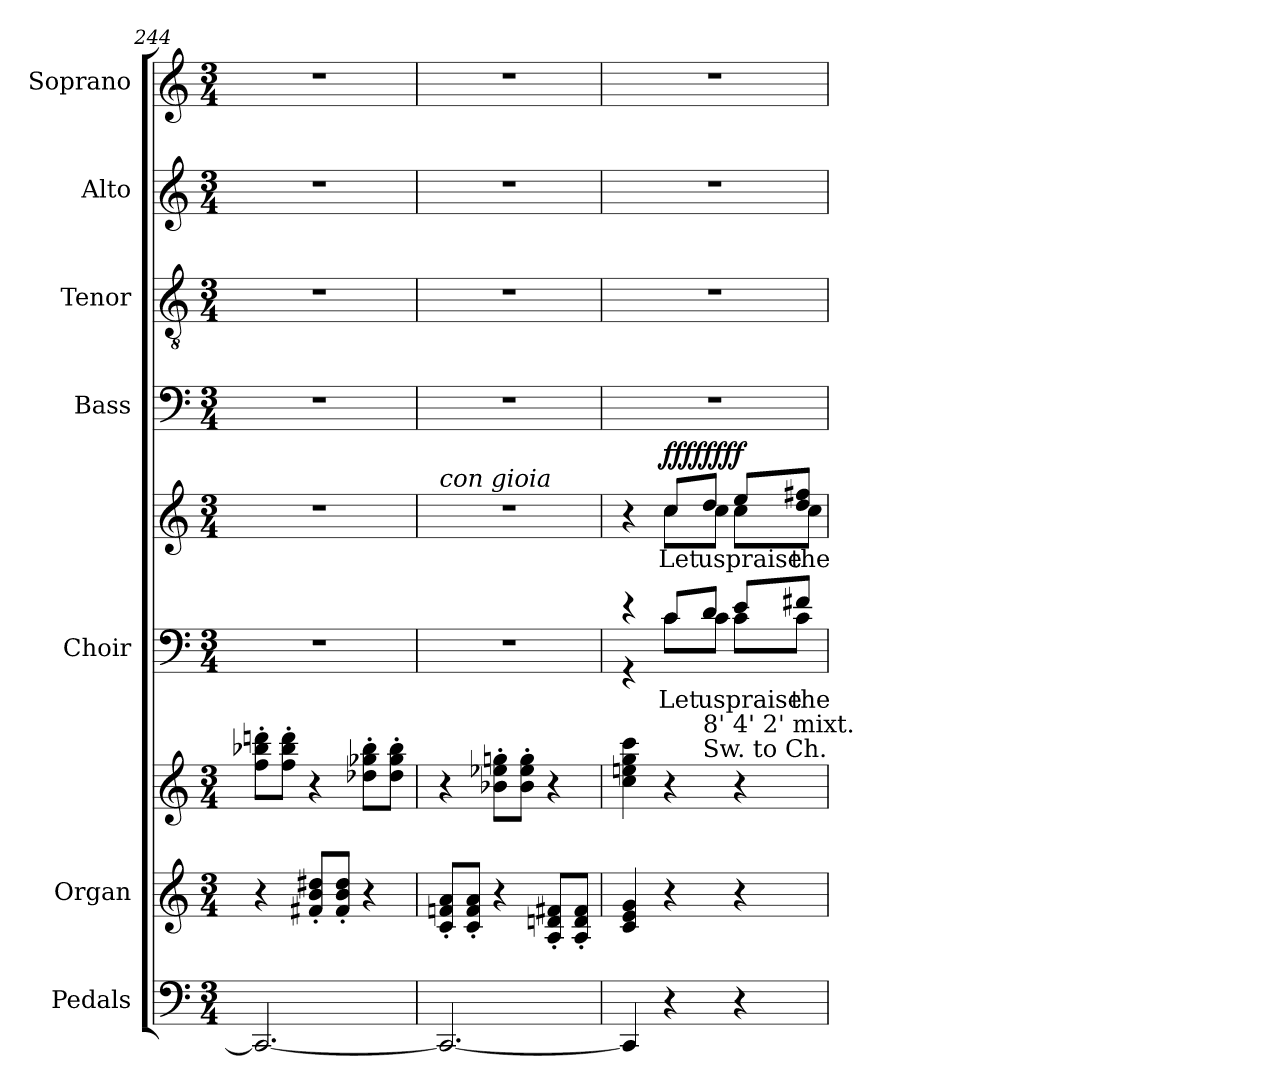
**kern	**kern	**kern	**kern	**text	**kern	**text	**dynam	**kern	**kern	**kern	**kern
*part7	*part6	*part6	*part5	*part5	*part5	*part5	*part5	*part4	*part3	*part2	*part1
*staff9	*staff8	*staff7	*staff6	*staff6	*staff5	*staff5	*staff5/6	*staff4	*staff3	*staff2	*staff1
*I"Pedals	*I"Organ	*	*I"Choir	*	*	*	*	*I"Bass	*I"Tenor	*I"Alto	*I"Soprano
*I'Ped.	*I'Org.	*	*I'Choir	*	*	*	*	*I'B.	*I'T.	*I'A.	*I'S.
*clefF4	*clefG2	*clefG2	*clefF4	*	*clefG2	*	*	*clefF4	*clefGv2	*clefG2	*clefG2
*	*	*	*	*	*	*	*	*	*ITrd7c12	*	*
*k[]	*k[]	*k[]	*k[]	*	*k[]	*	*	*k[]	*k[]	*k[]	*k[]
*C:	*C:	*C:	*C:	*	*C:	*	*	*C:	*C:	*C:	*C:
*M3/4	*M3/4	*M3/4	*M3/4	*	*M3/4	*	*	*M3/4	*M3/4	*M3/4	*M3/4
=244	=244	=244	=244	=244	=244	=244	=244	=244	=244	=244	=244
!	!	!	!LO:N:vis=1	!	!LO:N:vis=1	!	!	!LO:N:vis=1	!LO:N:vis=1	!LO:N:vis=1	!LO:N:vis=1
2.CCi/_<	4r	8ffi\' 8bb-Xi' 8dddni'L	2.r	.	2.r	.	.	2.r	2.r	2.r	2.r
.	.	8ffi\' 8bb-i' 8dddi'J	.	.	.	.	.	.	.	.	.
.	8f#Xi/' 8bi' 8dd#Xi'L	4r	.	.	.	.	.	.	.	.	.
.	8f#i/' 8bi' 8dd#i'J	.	.	.	.	.	.	.	.	.	.
.	4r	8dd-Xi\' 8gg-Xi' 8bb-i'L	.	.	.	.	.	.	.	.	.
.	.	8dd-i\' 8gg-i' 8bb-i'J	.	.	.	.	.	.	.	.	.
=245	=245	=245	=245	=245	=245	=245	=245	=245	=245	=245	=245
!	!	!	!	!	!LO:TX:a:i:t=con gioia	!	!	!	!	!	!
!	!	!	!LO:N:vis=1	!	!LO:N:vis=1	!	!	!LO:N:vis=1	!LO:N:vis=1	!LO:N:vis=1	!LO:N:vis=1
2.CCi/_<	8ci/' 8fni' 8ai'L	4r	2.r	.	2.r	.	.	2.r	2.r	2.r	2.r
.	8ci/' 8fi' 8ai'J	.	.	.	.	.	.	.	.	.	.
.	4r	8b-Xi\' 8ee-Xi' 8ggni'L	.	.	.	.	.	.	.	.	.
.	.	8b-i\' 8ee-i' 8ggi'J	.	.	.	.	.	.	.	.	.
.	8Ai/' 8dni' 8f#Xi'L	4r	.	.	.	.	.	.	.	.	.
.	8Ai/' 8di' 8f#i'J	.	.	.	.	.	.	.	.	.	.
=246	=246	=246	=246	=246	=246	=246	=246	=246	=246	=246	=246
*	*	*	*^	*	*^	*	*	*	*	*	*
!	!	!	!	!	!	!	!	!	!	!LO:N:vis=1	!LO:N:vis=1	!LO:N:vis=1	!LO:N:vis=1
*	*	*^	*	*	*	*	*	*	*	*	*	*	*
4CCi/]	4ci/ 4ei 4gi	4cci\ 4eeni 4ggi 4ccci	4.ryy	4r	4r	.	4r	4ryy	.	.	2.r	2.r	2.r	2.r
!	!	!	!	!	!	!LO:LY:b:color=#000000	!	!	!	!	!	!	!	!
!	!	!	!	!	!	!	!	!	!LO:LY:b:color=#000000	!	!	!	!	!
4r	4r	4r	.	8ci/L	8ci\L	Let	8cci/L	8cci\L	Let	ff ff ff ff	.	.	.	.
!	!	!	!	!	!	!LO:LY:b:color=#000000	!	!	!	!	!	!	!	!
!	!	!	!LO:TX:a:t=Sw. to Ch.	!	!	!	!	!	!	!	!	!	!	!
!	!	!	!LO:TX:t=8' 4' 2' mixt.	!	!	!	!	!	!	!	!	!	!	!
!	!	!	!	!	!	!	!	!	!LO:LY:b:color=#000000	!	!	!	!	!
.	.	.	4.ryy	8di/J	8ci\J	us	8ddi/J	8cci\J	us	.	.	.	.	.
!	!	!	!	!	!	!LO:LY:b:color=#000000	!	!	!	!	!	!	!	!
!	!	!	!	!	!	!	!	!	!LO:LY:b:color=#000000	!	!	!	!	!
4r	4r	4r	.	8ei/L	8ci\L	praise	8eei/L	8cci\L	praise	.	.	.	.	.
!	!	!	!	!	!	!LO:LY:b:color=#000000	!	!	!	!	!	!	!	!
!	!	!	!	!	!	!	!	!	!LO:LY:b:color=#000000	!	!	!	!	!
.	.	.	.	8f#Xi/J	8ci\J	the	8ddi/ 8ff#XiJ	8cci\J	the	.	.	.	.	.
*	*	*v	*v	*	*	*	*	*	*	*	*	*	*	*
*	*	*	*v	*v	*	*	*	*	*	*	*	*	*
*	*	*	*	*	*v	*v	*	*	*	*	*	*
=	=	=	=	=	=	=	=	=	=	=	=
*-	*-	*-	*-	*-	*-	*-	*-	*-	*-	*-	*-
